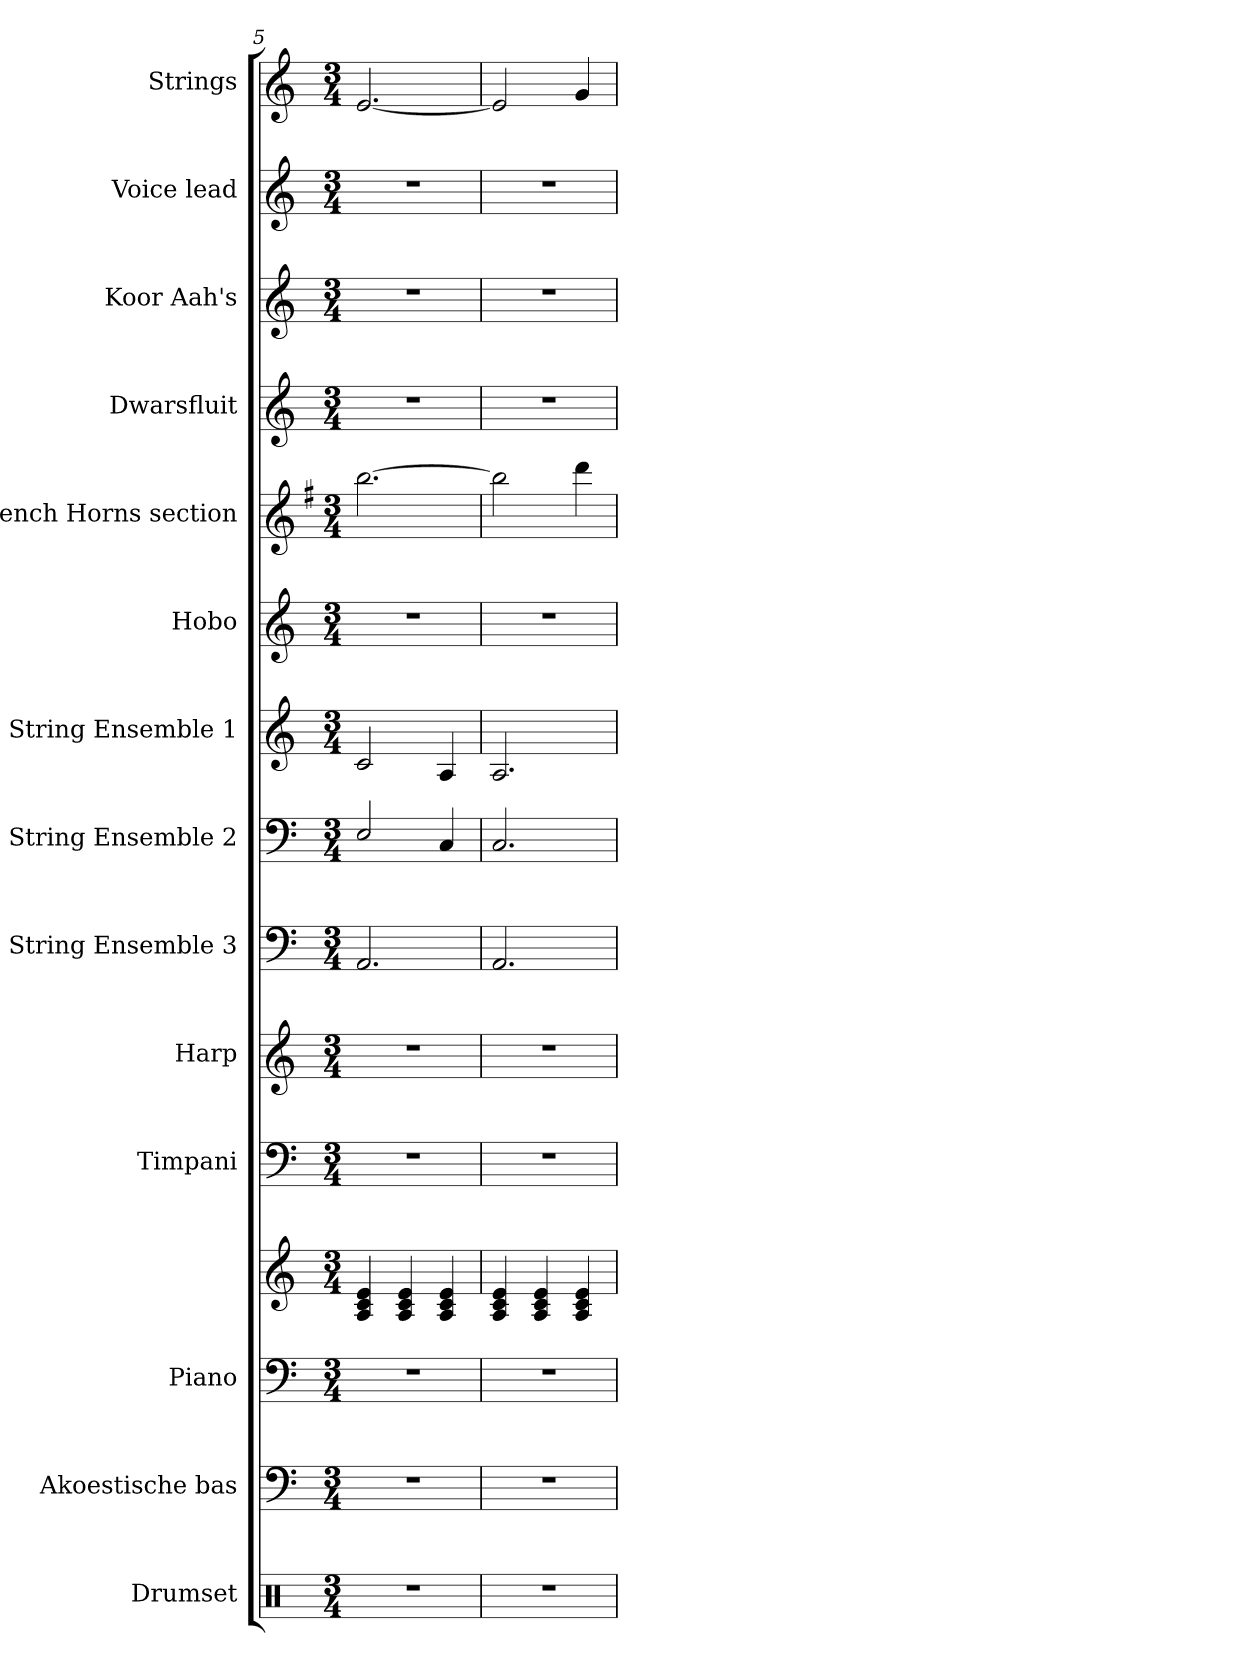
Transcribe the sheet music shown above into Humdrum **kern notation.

**kern	**kern	**kern	**kern	**kern	**kern	**kern	**kern	**kern	**kern	**kern	**kern	**kern	**kern	**kern
*part14	*part13	*part12	*part12	*part11	*part10	*part9	*part8	*part7	*part6	*part5	*part4	*part3	*part2	*part1
*staff15	*staff14	*staff13	*staff12	*staff11	*staff10	*staff9	*staff8	*staff7	*staff6	*staff5	*staff4	*staff3	*staff2	*staff1
*I"Drumset	*I"Akoestische bas	*I"Piano	*	*I"Timpani	*I"Harp	*I"String Ensemble 3	*I"String Ensemble 2	*I"String Ensemble 1	*I"Hobo	*I"French Horns section	*I"Dwarsfluit	*I"Koor Aah's	*I"Voice lead	*I"Strings
*I'D. set	*I'Bas	*I'Piano	*	*I'Timpani	*I'Harp	*I'String Ensemble 3	*I'String Ensemble 2	*I'String Ensemble 1	*I'Hobo	*I'French Horns section	*I'Dwarsfluit	*I'Koor Aah's	*I'Voice lead	*I'Strings
*clefX	*clefF4	*clefF4	*clefG2	*clefF4	*clefG2	*clefF4	*clefF4	*clefG2	*clefG2	*clefG2	*clefG2	*clefG2	*clefG2	*clefG2
*	*ITrd7c12	*	*	*	*	*	*	*	*	*ITrd4c7	*	*	*	*
*k[]	*k[]	*k[]	*k[]	*k[]	*k[]	*k[]	*k[]	*k[]	*k[]	*k[]	*k[]	*k[]	*k[]	*k[]
*M3/4	*M3/4	*M3/4	*M3/4	*M3/4	*M3/4	*M3/4	*M3/4	*M3/4	*M3/4	*M3/4	*M3/4	*M3/4	*M3/4	*M3/4
=5	=5	=5	=5	=5	=5	=5	=5	=5	=5	=5	=5	=5	=5	=5
2.r	2.r	2.r	4A/ 4c/ 4e/	2.r	2.r	2.AA/	2E/	2c/	2.r	[2.ee\	2.r	2.r	2.r	[2.e/
.	.	.	4A/ 4c/ 4e/	.	.	.	.	.	.	.	.	.	.	.
.	.	.	4A/ 4c/ 4e/	.	.	.	4C/	4A/	.	.	.	.	.	.
!!LO:PB:g=z
=6	=6	=6	=6	=6	=6	=6	=6	=6	=6	=6	=6	=6	=6	=6
2.r	2.r	2.r	4A/ 4c/ 4e/	2.r	2.r	2.AA/	2.C/	2.A/	2.r	2ee\]	2.r	2.r	2.r	2e/]
.	.	.	4A/ 4c/ 4e/	.	.	.	.	.	.	.	.	.	.	.
.	.	.	4A/ 4c/ 4e/	.	.	.	.	.	.	4gg\	.	.	.	4g/
=	=	=	=	=	=	=	=	=	=	=	=	=	=	=
*-	*-	*-	*-	*-	*-	*-	*-	*-	*-	*-	*-	*-	*-	*-
